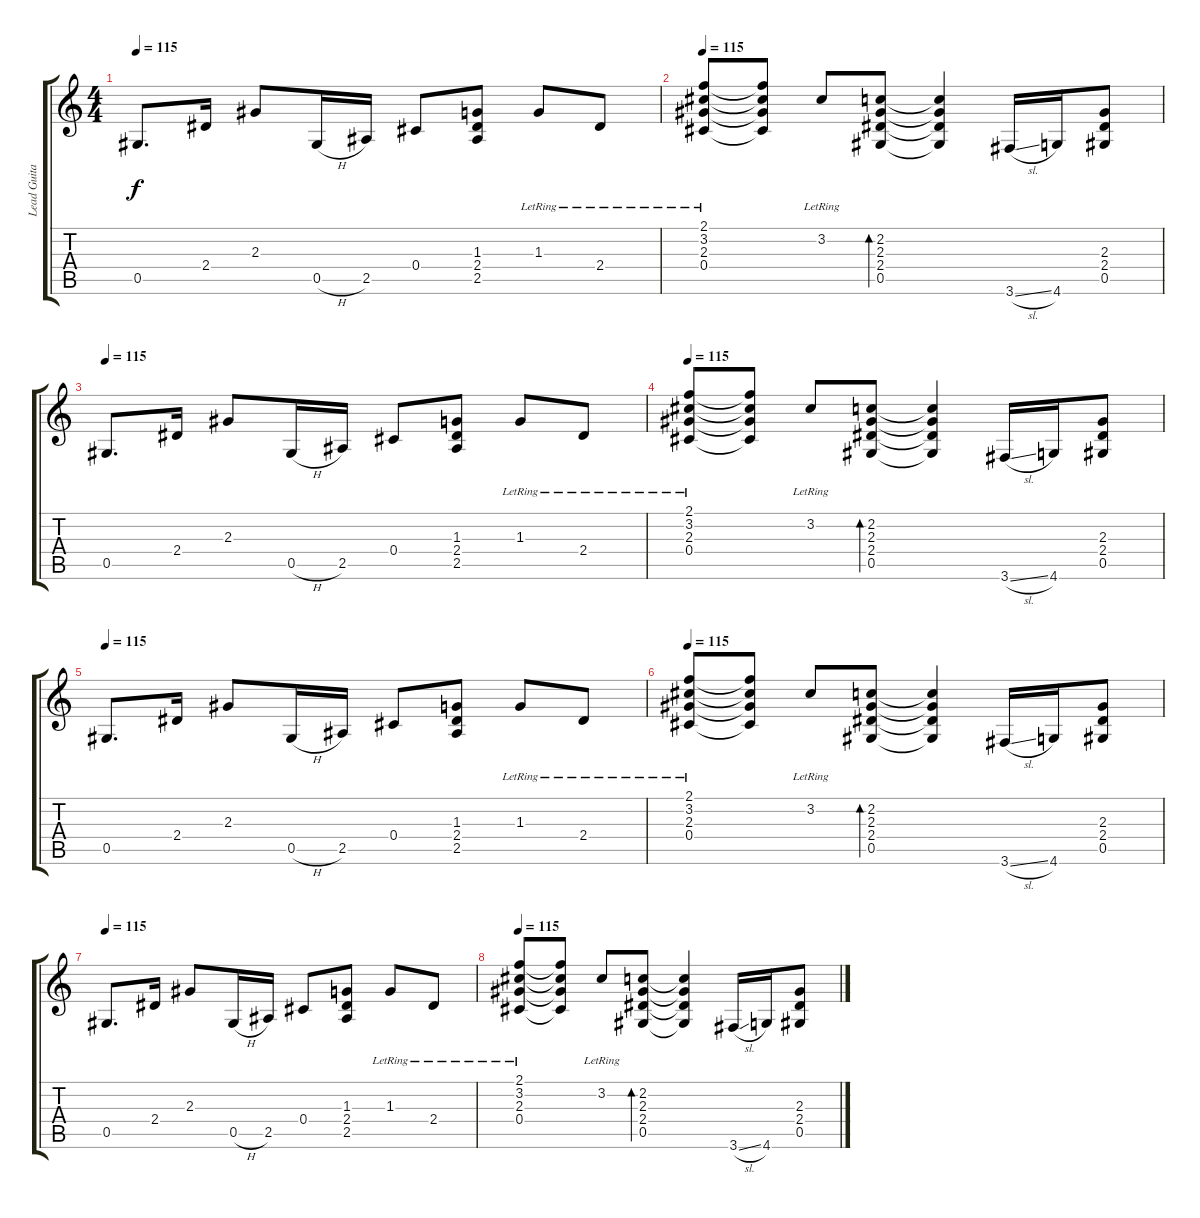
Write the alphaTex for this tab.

\track ("Lead Guitar (12 strings)" "Lead Guita") {instrument acousticguitarsteel}
\staff {score tabs}
\tuning (Eb4 Bb3 Gb3 Db3 Ab2 Eb2) {hide}
\ts (4 4)
\tempo 115
\clef g2
\ks c
0.5.8{d dy f} 2.4.16 2.3.8 0.5{h}.16 2.5.16 0.4.8 (1.3 2.4 2.5).8 1.3{lr}.8 2.4{lr}.8 |
\tempo 115
(2.1{lr} 3.2 2.3{lr} 0.4{lr}).8 (2.1{t} 3.2{t} 2.3{t} 0.4{t}).8 3.2{lr}.8 (2.2 2.3 2.4 0.5).8{bd 120} (2.2{t} 2.3{t} 2.4{t} 0.5{t}).4 3.6{sl}.16 4.6.16 (2.3 2.4 0.5).8 |
\tempo 115
0.5.8{d} 2.4.16 2.3.8 0.5{h}.16 2.5.16 0.4.8 (1.3 2.4 2.5).8 1.3{lr}.8 2.4{lr}.8 |
\tempo 115
(2.1{lr} 3.2 2.3{lr} 0.4{lr}).8 (2.1{t} 3.2{t} 2.3{t} 0.4{t}).8 3.2{lr}.8 (2.2 2.3 2.4 0.5).8{bd 120} (2.2{t} 2.3{t} 2.4{t} 0.5{t}).4 3.6{sl}.16 4.6.16 (2.3 2.4 0.5).8 |
\tempo 115
0.5.8{d} 2.4.16 2.3.8 0.5{h}.16 2.5.16 0.4.8 (1.3 2.4 2.5).8 1.3{lr}.8 2.4{lr}.8 |
\tempo 115
(2.1{lr} 3.2 2.3{lr} 0.4{lr}).8 (2.1{t} 3.2{t} 2.3{t} 0.4{t}).8 3.2{lr}.8 (2.2 2.3 2.4 0.5).8{bd 120} (2.2{t} 2.3{t} 2.4{t} 0.5{t}).4 3.6{sl}.16 4.6.16 (2.3 2.4 0.5).8 |
\tempo 115
0.5.8{d} 2.4.16 2.3.8 0.5{h}.16 2.5.16 0.4.8 (1.3 2.4 2.5).8 1.3{lr}.8 2.4{lr}.8 |
\tempo 115
(2.1{lr} 3.2 2.3{lr} 0.4{lr}).8 (2.1{t} 3.2{t} 2.3{t} 0.4{t}).8 3.2{lr}.8 (2.2 2.3 2.4 0.5).8{bd 120} (2.2{t} 2.3{t} 2.4{t} 0.5{t}).4 3.6{sl}.16 4.6.16 (2.3 2.4 0.5).8
